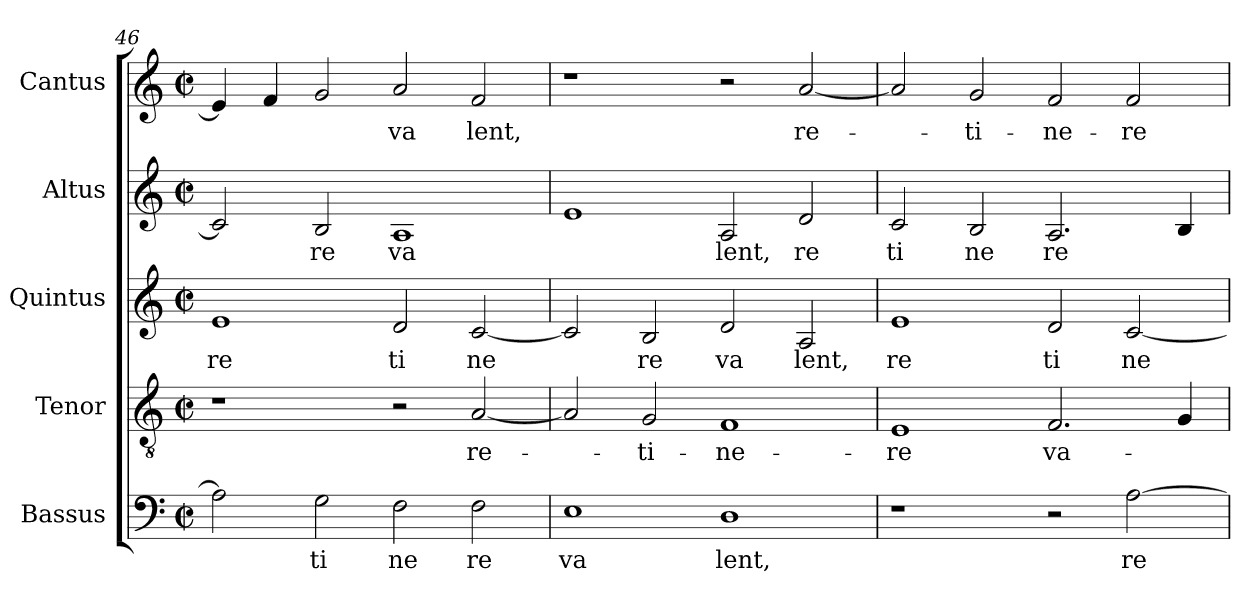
**kern	**text	**kern	**text	**kern	**text	**kern	**text	**kern	**text
*part5	*part5	*part4	*part4	*part3	*part3	*part2	*part2	*part1	*part1
*staff5	*staff5	*staff4	*staff4	*staff3	*staff3	*staff2	*staff2	*staff1	*staff1
*I"Bassus	*	*I"Tenor	*	*I"Quintus	*	*I"Altus	*	*I"Cantus	*
*clefF4	*	*clefGv2	*	*clefG2	*	*clefG2	*	*clefG2	*
*M2/2	*	*M2/2	*	*M2/2	*	*M2/2	*	*M2/2	*
*met(c|)	*	*met(c|)	*	*met(c|)	*	*met(c|)	*	*met(c|)	*
=46	=46	=46	=46	=46	=46	=46	=46	=46	=46
!	!	!	!	!	!LO:LY:b:cj	!	!	!	!
2A\]	.	1r	.	1e	re	2c/]	.	4e/]	.
.	.	.	.	.	.	.	.	4f/	.
!	!LO:LY:b:cj	!	!	!	!	!	!LO:LY:b:cj	!	!
2G\	ti	.	.	.	.	2B/	re	2g/	.
!	!LO:LY:b:cj	!	!	!	!LO:LY:b:cj	!	!LO:LY:b:cj	!	!LO:LY:b:cj
2F\	ne	2r	.	2d/	ti	1A	va	2a/	va
!	!LO:LY:b:cj	!	!LO:LY:b:cj	!	!LO:LY:b:cj	!	!	!	!LO:LY:b:cj
2F\	re	[<2A/	re-	[<2c/	ne	.	.	2f/	lent,
=47	=47	=47	=47	=47	=47	=47	=47	=47	=47
!	!LO:LY:b:cj	!	!	!	!	!	!	!	!
1E	va	2A/]	.	2c/]	.	1e	.	1r	.
!	!	!	!LO:LY:b:cj	!	!LO:LY:b:cj	!	!	!	!
.	.	2G/	-ti-	2B/	re	.	.	.	.
!	!LO:LY:b:cj	!	!LO:LY:b:cj	!	!LO:LY:b:cj	!	!LO:LY:b:cj	!	!
1D	lent,	1F	-ne-	2d/	va	2A/	lent,	2r	.
!	!	!	!	!	!LO:LY:b:cj	!	!LO:LY:b:cj	!	!LO:LY:b:cj
.	.	.	.	2A/	lent,	2d/	re	[<2a/	re-
=48	=48	=48	=48	=48	=48	=48	=48	=48	=48
!	!	!	!LO:LY:b:cj	!	!LO:LY:b:cj	!	!LO:LY:b:cj	!	!
1r	.	1E	-re	1e	re	2c/	ti	2a/]	.
!	!	!	!	!	!	!	!LO:LY:b:cj	!	!LO:LY:b:cj
.	.	.	.	.	.	2B/	ne	2g/	-ti-
!	!	!	!LO:LY:b:cj	!	!LO:LY:b:cj	!	!LO:LY:b:cj	!	!LO:LY:b:cj
2r	.	2.F/	va-	2d/	ti	2.A/	re	2f/	-ne-
!	!LO:LY:b:cj	!	!	!	!LO:LY:b:cj	!	!	!	!LO:LY:b:cj
[>2A\	re	.	.	[<2c/	ne	.	.	2f/	-re
.	.	4G/	.	.	.	4B/	.	.	.
=	=	=	=	=	=	=	=	=	=
*-	*-	*-	*-	*-	*-	*-	*-	*-	*-
